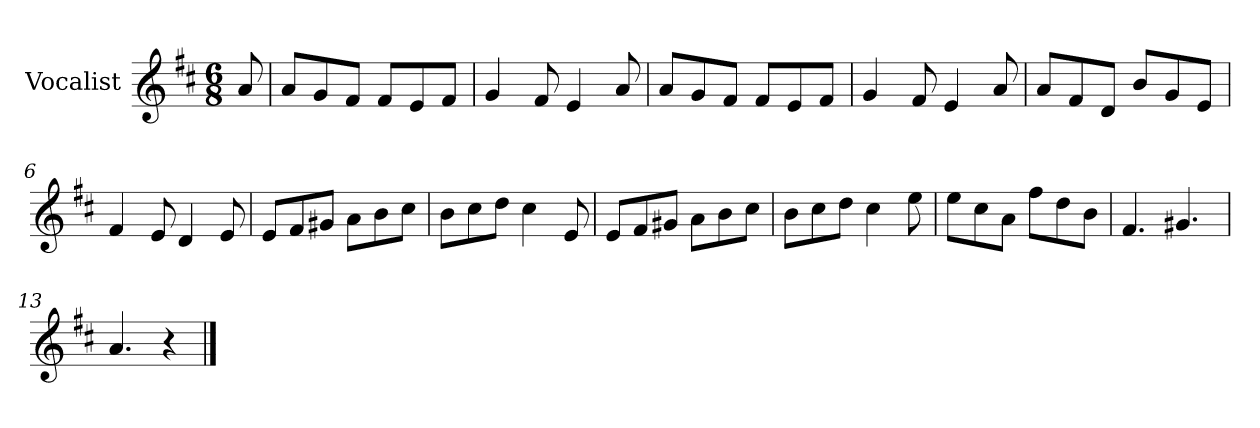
**kern
*part1
*staff1
*I"Vocalist
*k[f#c#]
*D:
*M6/8
=
8a
=1
8aL
8g
8f#J
8f#L
8e
8f#J
=2
4g
8f#
4e
8a
=3
8aL
8g
8f#J
8f#L
8e
8f#J
=4
4g
8f#
4e
8a
=5
8aL
8f#
8dJ
8bL
8g
8eJ
=6
4f#
8e
4d
8e
=7
8eL
8f#
8g#XJ
8aL
8b
8cc#J
=8
8bL
8cc#
8ddJ
4cc#
8e
=9
8eL
8f#
8g#XJ
8aL
8b
8cc#J
=10
8bL
8cc#
8ddJ
4cc#
8ee
=11
8eeL
8cc#
8aJ
8ff#L
8dd
8bJ
=12
4.f#
4.g#X
=13
4.a
4r
==
*-
